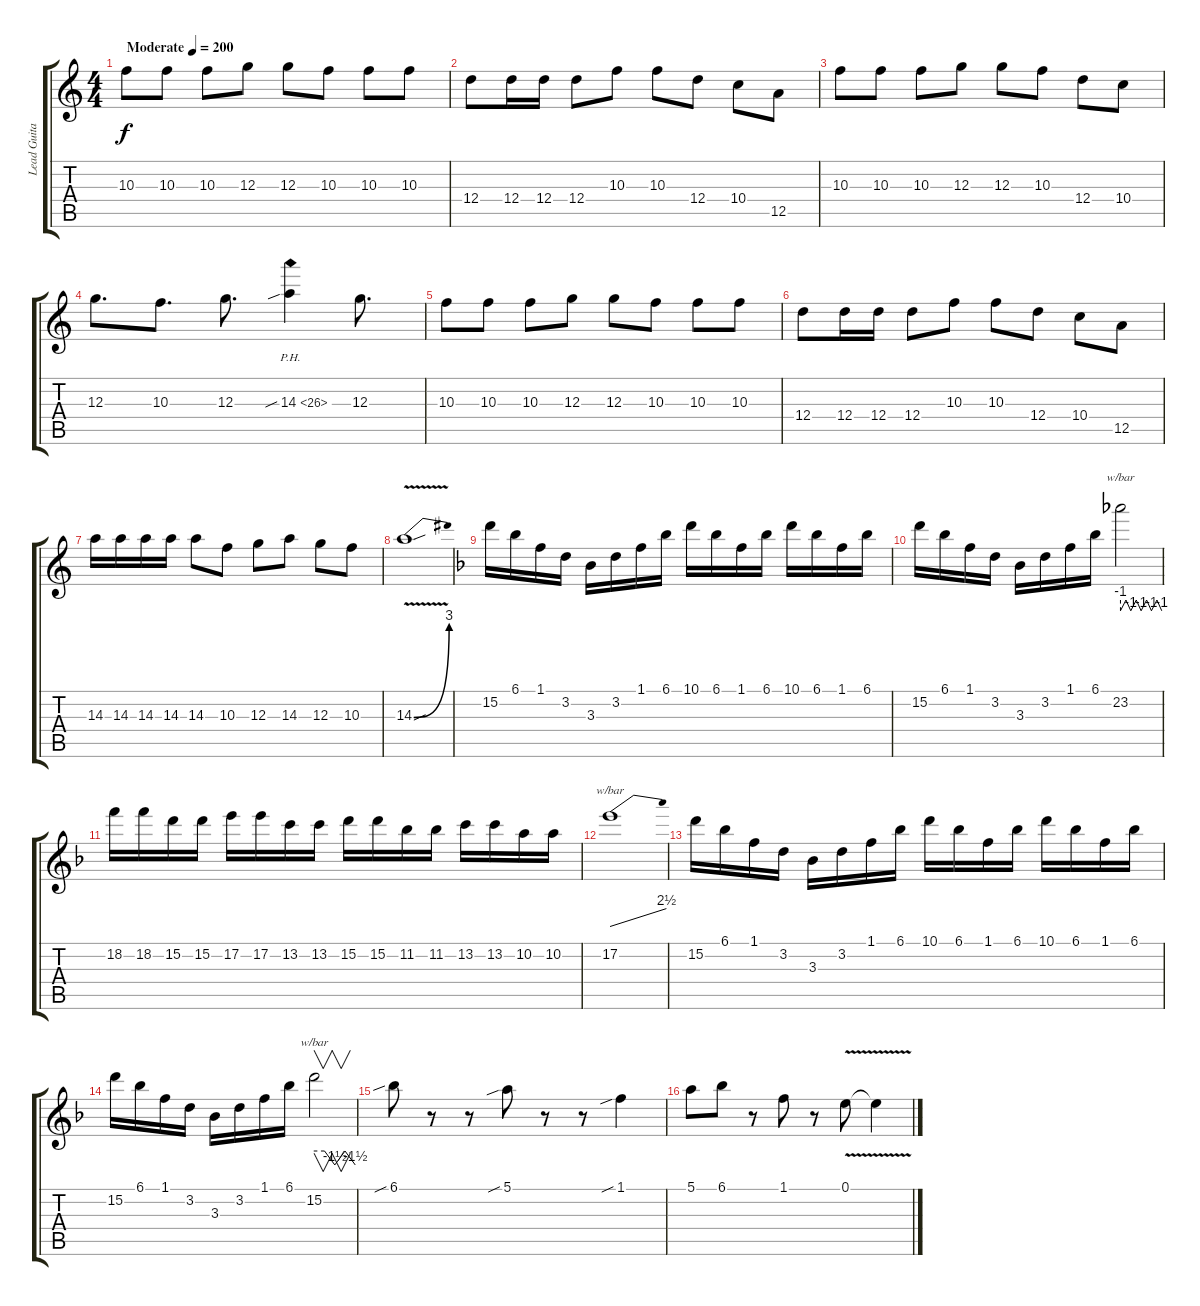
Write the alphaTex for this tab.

\track ("Lead Guitar, Sam" "Lead Guita") {instrument overdrivenguitar}
\staff {score tabs}
\tuning (E4 B3 G3 D3 A2 E2) {hide}
\ts (4 4)
\tempo (200 "Moderate")
\clef g2
\ks c
10.3.8{dy f instrument overdrivenguitar} 10.3.8 10.3.8 12.3.8 12.3.8 10.3.8 10.3.8 10.3.8 |
12.4.8 12.4.16 12.4.16 12.4.8 10.3.8 10.3.8 12.4.8 10.4.8 12.5.8 |
10.3.8 10.3.8 10.3.8 12.3.8 12.3.8 10.3.8 12.4.8 10.4.8 |
12.3.8{d} 10.3.8{d} 12.3.8{d} 14.3{ph 12 sib}.4 12.3.8{d} |
10.3.8 10.3.8 10.3.8 12.3.8 12.3.8 10.3.8 10.3.8 10.3.8 |
12.4.8 12.4.16 12.4.16 12.4.8 10.3.8 10.3.8 12.4.8 10.4.8 12.5.8 |
14.3.16 14.3.16 14.3.16 14.3.16 14.3.8 10.3.8 12.3.8 14.3.8 12.3.8 10.3.8 |
14.3{be (bend 0 0 60 12) v sou}.1 |
\ks f
15.2.16 6.1.16 1.1.16 3.2.16 3.3.16 3.2.16 1.1.16 6.1.16 10.1.16 6.1.16 1.1.16 6.1.16 10.1.16 6.1.16 1.1.16 6.1.16 |
15.2.16 6.1.16 1.1.16 3.2.16 3.3.16 3.2.16 1.1.16 6.1.16 23.2.2{tbe (custom default 0 -4 8 0 15 -4 23 0 30 -4 38 0 45 -4 53 0 60 -4)} |
18.2.16 18.2.16 15.2.16 15.2.16 17.2.16 17.2.16 13.2.16 13.2.16 15.2.16 15.2.16 11.2.16 11.2.16 13.2.16 13.2.16 10.2.16 10.2.16 |
17.2.1{tbe (dive default 0 0 60 10)} |
15.2.16 6.1.16 1.1.16 3.2.16 3.3.16 3.2.16 1.1.16 6.1.16 10.1.16 6.1.16 1.1.16 6.1.16 10.1.16 6.1.16 1.1.16 6.1.16 |
15.2.16 6.1.16 1.1.16 3.2.16 3.3.16 3.2.16 1.1.16 6.1.16 15.2.2{v tbe (custom default 0 0 15 0 30 -6 45 0 60 -6)} |
6.1{sib}.8 r.8 r.8 5.1{sib}.8 r.8 r.8 1.1{sib}.4 |
5.1.8 6.1.8 r.8 1.1.8 r.8 0.1{v}.8 0.1{t}.4
